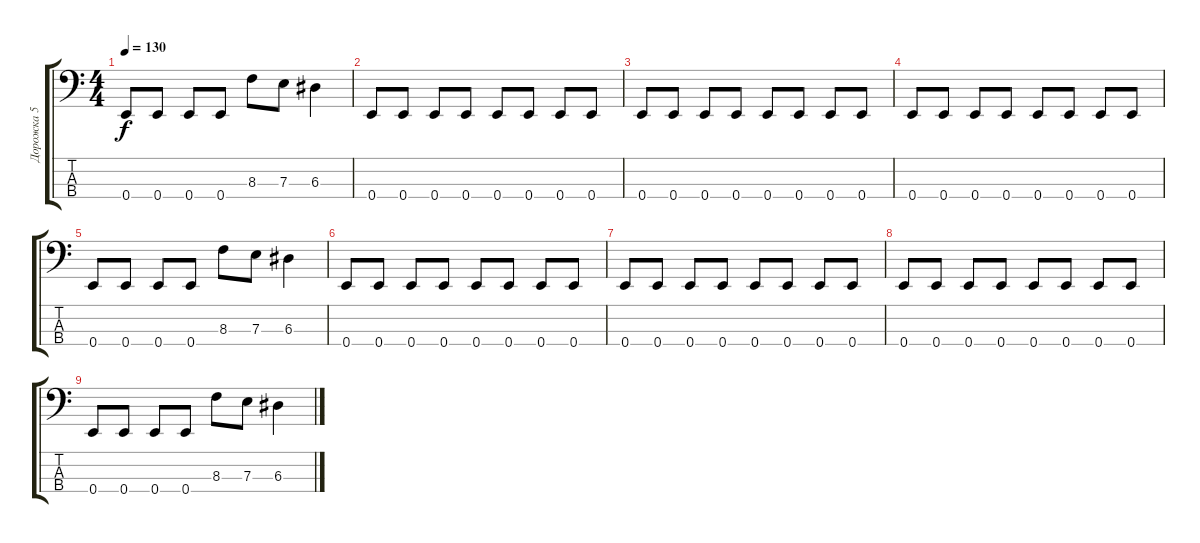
\track ("Дорожка 5" "Дорожка 5") {instrument electricbasspick}
\staff {score tabs}
\tuning (G2 D2 A1 E1) {hide}
\ts (4 4)
\tempo 130
\clef f4
\ks c
0.4.8{dy f} 0.4.8 0.4.8 0.4.8 8.3.8 7.3.8 6.3.4 |
0.4.8 0.4.8 0.4.8 0.4.8 0.4.8 0.4.8 0.4.8 0.4.8 |
0.4.8 0.4.8 0.4.8 0.4.8 0.4.8 0.4.8 0.4.8 0.4.8 |
0.4.8 0.4.8 0.4.8 0.4.8 0.4.8 0.4.8 0.4.8 0.4.8 |
0.4.8 0.4.8 0.4.8 0.4.8 8.3.8 7.3.8 6.3.4 |
0.4.8 0.4.8 0.4.8 0.4.8 0.4.8 0.4.8 0.4.8 0.4.8 |
0.4.8 0.4.8 0.4.8 0.4.8 0.4.8 0.4.8 0.4.8 0.4.8 |
0.4.8 0.4.8 0.4.8 0.4.8 0.4.8 0.4.8 0.4.8 0.4.8 |
0.4.8 0.4.8 0.4.8 0.4.8 8.3.8 7.3.8 6.3.4
